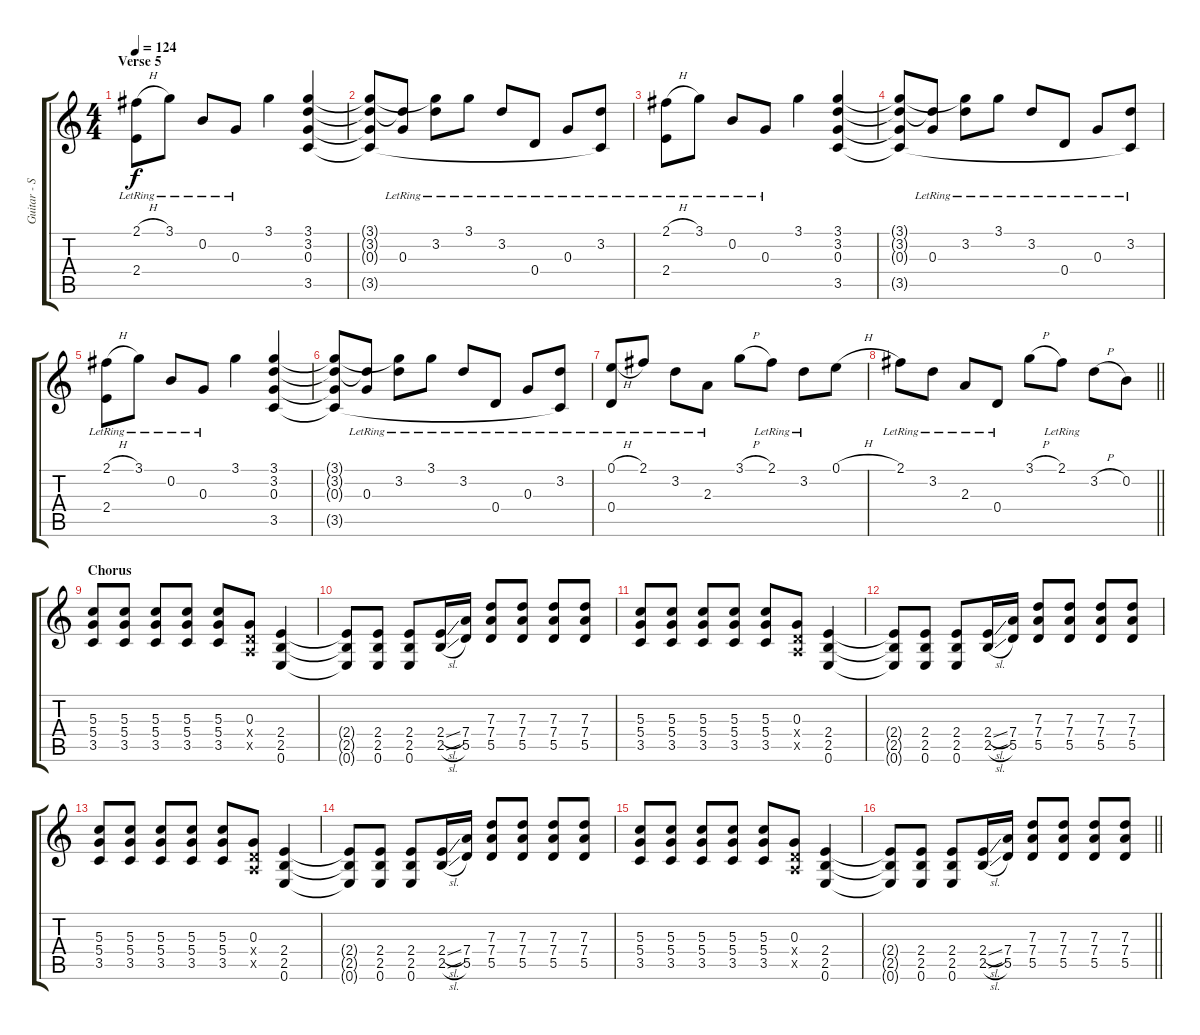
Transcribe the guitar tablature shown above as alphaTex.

\track ("Guitar - Shaun Morgan" "Guitar - S") {instrument acousticguitarsteel}
\staff {score tabs}
\tuning (E4 B3 G3 D3 A2 E2) {hide}
\ts (4 4)
\section ("" "Verse 5")
\tempo 124
\clef g2
\ks c
(2.1{h} 2.4{lr}).8{dy f} 3.1{lr}.8 0.2{lr}.8 0.3{lr}.8 3.1.4 (3.1 3.2 0.3 3.5).4 |
(3.1{t} 3.2{t} 0.3{t} 3.5{t}).8 (3.2{t} 0.3{lr}).8 (3.1{t} 3.2{lr}).8 3.1{lr}.8 3.2{lr}.8 0.4{lr}.8 0.3{lr}.8 (3.2{lr} 3.5{t}).8 |
(2.1{h} 2.4{lr}).8 3.1{lr}.8 0.2{lr}.8 0.3{lr}.8 3.1.4 (3.1 3.2 0.3 3.5).4 |
(3.1{t} 3.2{t} 0.3{t} 3.5{t}).8 (3.2{t} 0.3{lr}).8 (3.1{t} 3.2{lr}).8 3.1{lr}.8 3.2{lr}.8 0.4{lr}.8 0.3{lr}.8 (3.2{lr} 3.5{t}).8 |
(2.1{h} 2.4{lr}).8 3.1{lr}.8 0.2{lr}.8 0.3{lr}.8 3.1.4 (3.1 3.2 0.3 3.5).4 |
(3.1{t} 3.2{t} 0.3{t} 3.5{t}).8 (3.2{t} 0.3{lr}).8 (3.1{t} 3.2{lr}).8 3.1{lr}.8 3.2{lr}.8 0.4{lr}.8 0.3{lr}.8 (3.2{lr} 3.5{t}).8 |
(0.1{h} 0.4{lr}).8 2.1{lr}.8 3.2{lr}.8 2.3{lr}.8 3.1{h}.8 2.1{lr}.8 3.2{lr}.8 0.1{h}.8 |
\barLineRight lightlight
2.1{lr}.8 3.2{lr}.8 2.3{lr}.8 0.4{lr}.8 3.1{h}.8 2.1{lr}.8 3.2{h}.8 0.2.8 |
\section ("" "Chorus")
(5.3 5.4 3.5).8 (5.3 5.4 3.5).8 (5.3 5.4 3.5).8 (5.3 5.4 3.5).8 (5.3 5.4 3.5).8 (0.3 0.4{x} 0.5{x}).8 (2.4 2.5 0.6).4 |
(2.4{t} 2.5{t} 0.6{t}).8 (2.4 2.5 0.6).8 (2.4 2.5 0.6).8 (2.4{sl} 2.5{sl}).16 (7.4 5.5).16 (7.3 7.4 5.5).8 (7.3 7.4 5.5).8 (7.3 7.4 5.5).8 (7.3 7.4 5.5).8 |
(5.3 5.4 3.5).8 (5.3 5.4 3.5).8 (5.3 5.4 3.5).8 (5.3 5.4 3.5).8 (5.3 5.4 3.5).8 (0.3 0.4{x} 0.5{x}).8 (2.4 2.5 0.6).4 |
(2.4{t} 2.5{t} 0.6{t}).8 (2.4 2.5 0.6).8 (2.4 2.5 0.6).8 (2.4{sl} 2.5{sl}).16 (7.4 5.5).16 (7.3 7.4 5.5).8 (7.3 7.4 5.5).8 (7.3 7.4 5.5).8 (7.3 7.4 5.5).8 |
(5.3 5.4 3.5).8 (5.3 5.4 3.5).8 (5.3 5.4 3.5).8 (5.3 5.4 3.5).8 (5.3 5.4 3.5).8 (0.3 0.4{x} 0.5{x}).8 (2.4 2.5 0.6).4 |
(2.4{t} 2.5{t} 0.6{t}).8 (2.4 2.5 0.6).8 (2.4 2.5 0.6).8 (2.4{sl} 2.5{sl}).16 (7.4 5.5).16 (7.3 7.4 5.5).8 (7.3 7.4 5.5).8 (7.3 7.4 5.5).8 (7.3 7.4 5.5).8 |
(5.3 5.4 3.5).8 (5.3 5.4 3.5).8 (5.3 5.4 3.5).8 (5.3 5.4 3.5).8 (5.3 5.4 3.5).8 (0.3 0.4{x} 0.5{x}).8 (2.4 2.5 0.6).4 |
\barLineRight lightlight
(2.4{t} 2.5{t} 0.6{t}).8 (2.4 2.5 0.6).8 (2.4 2.5 0.6).8 (2.4{sl} 2.5{sl}).16 (7.4 5.5).16 (7.3 7.4 5.5).8 (7.3 7.4 5.5).8 (7.3 7.4 5.5).8 (7.3 7.4 5.5).8
